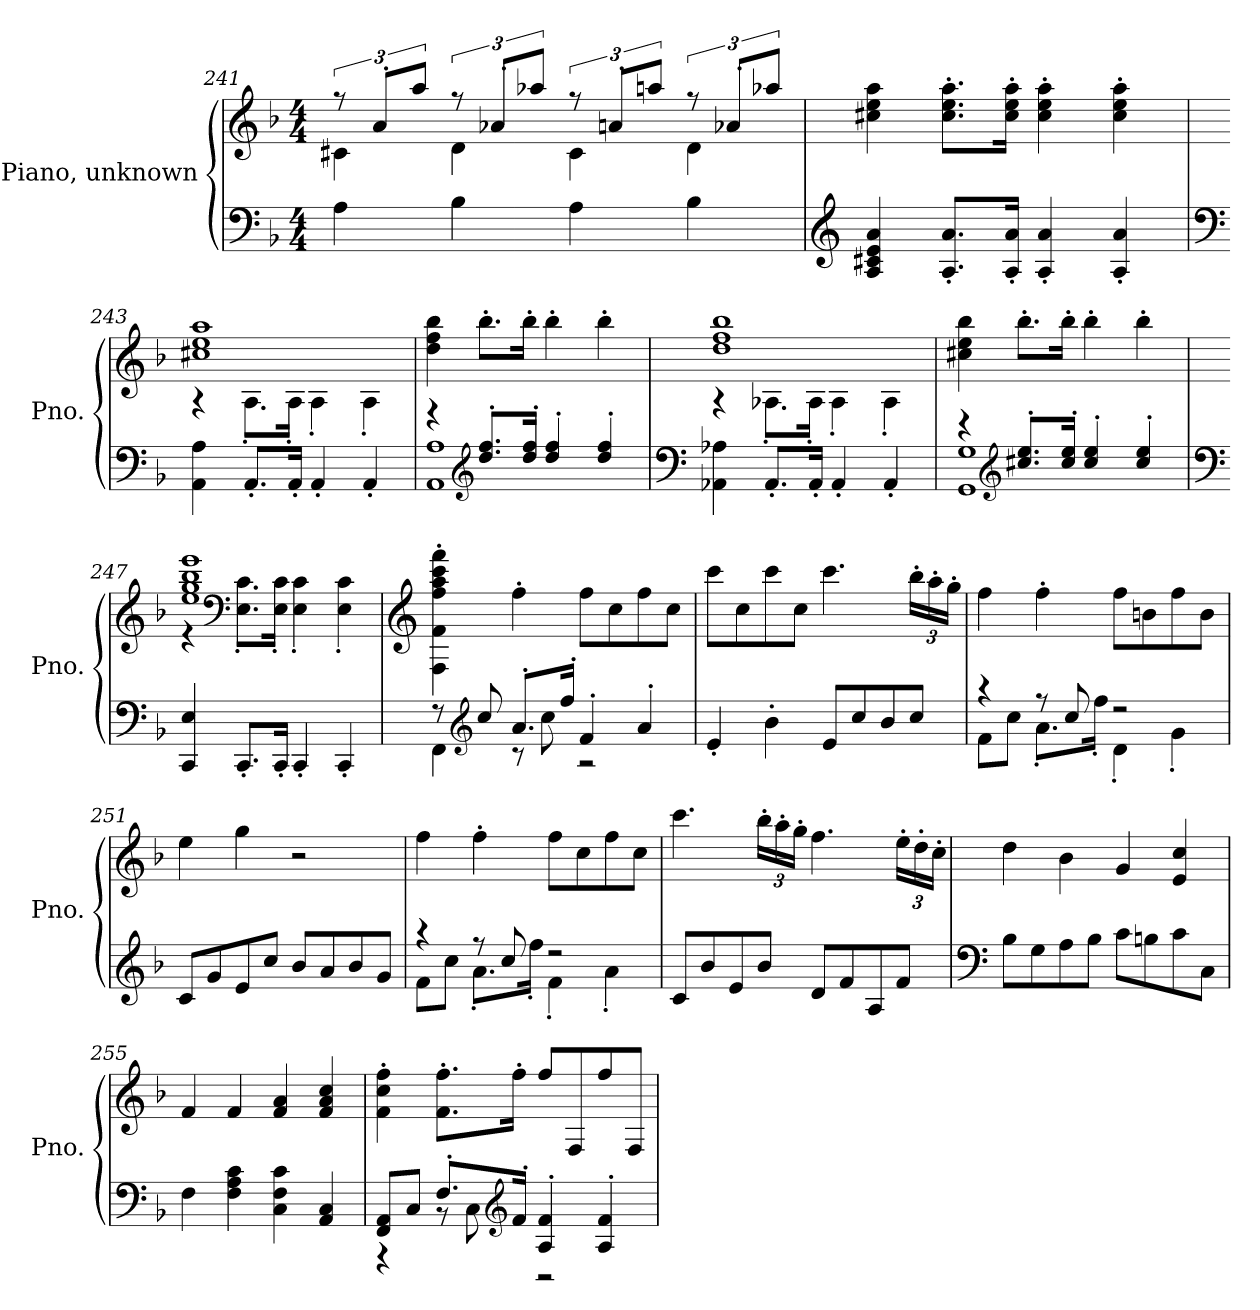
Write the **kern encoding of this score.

**kern	**kern
*part1	*part1
*staff2	*staff1
*I"Piano, unknown	*
*I'Pno.	*
*clefF4	*clefG2
*k[b-]	*k[b-]
*M4/4	*M4/4
=241	=241
*	*^
4A\	12r	4c#X\
.	12a'/L	.
.	12aa/J	.
4B-\	12r	4d\
.	12a-X'/L	.
.	12aa-X/J	.
4A\	12r	4c#\
.	12an'/L	.
.	12aan/J	.
4B-\	12r	4d\
.	12a-X'/L	.
.	12aa-X/J	.
*	*v	*v
=242	=242
*clefG2	*
4A/ 4c#X/ 4e/ 4a/	4cc#X\ 4ee\ 4aa\
8.A/' 8.a/'L	8.cc#\' 8.ee\' 8.aa\'L
16A/' 16a/'Jk	16cc#\' 16ee\' 16aa\'Jk
4A/' 4a/'	4cc#\' 4ee\' 4aa\'
4A/' 4a/'	4cc#\' 4ee\' 4aa\'
!!LO:LB:g=z
=243	=243
*clefF4	*
*	*^
4AA\ 4A\	1cc#X 1ee 1aa	4r
8.AA'/L	.	8.A'\L
16AA'/Jk	.	16A'\Jk
4AA'/	.	4A'\
4AA'/	.	4A'\
*	*v	*v
=244	=244
*^	*
4r	1AA 1A	4dd\ 4ff\ 4bb-\
*clefG2	*	*
8.dd/' 8.ff/'L	.	8.bb-'\L
16dd/' 16ff/'Jk	.	16bb-'\Jk
4dd/' 4ff/'	.	4bb-'\
4dd/' 4ff/'	.	4bb-'\
*v	*v	*
=245	=245
*clefF4	*
*	*^
4AA-X\ 4A-X\	1dd 1ff 1bb-	4r
8.AA-'/L	.	8.A-X'\L
16AA-'/Jk	.	16A-'\Jk
4AA-'/	.	4A-'\
4AA-'/	.	4A-'\
*	*v	*v
=246	=246
*^	*
4r	1GG 1G	4cc#X\ 4ee\ 4bb-\
*clefG2	*	*
8.cc#X/' 8.ee/'L	.	8.bb-'\L
16cc#/' 16ee/'Jk	.	16bb-'\Jk
4cc#/' 4ee/'	.	4bb-'\
4cc#/' 4ee/'	.	4bb-'\
*v	*v	*
!!LO:LB:g=z
=247	=247
*clefF4	*
*	*^
4CC/ 4E/	1ee 1gg 1bb- 1eee	4r
*	*clefF4	*
8.CC'/L	.	8.E\' 8.c\'L
16CC'/Jk	.	16E\' 16c\'Jk
4CC'/	.	4E\' 4c\'
4CC'/	.	4E\' 4c\'
*	*v	*v
=248	=248
*	*clefG2
*^	*
8r	4FF\	4F\' 4f\' 4ff\' 4aa\' 4ccc\' 4fff\'
*clefG2	*	*
8cc/	.	.
8.a'/L	8r	4ff'\
.	8cc\	.
16ff'/Jk	.	.
4f'/	2r	8ff\L
.	.	8cc\
4a'/	.	8ff\
.	.	8cc\J
*v	*v	*
=249	=249
4e'/	8ccc\L
.	8cc\
4b-'\	8ccc\
.	8cc\J
8e/L	4.ccc\
8cc/	.
8b-/	.
*	*Xbrackettup
8cc/J	24bb-'\LL
.	24aa'\
.	24gg'\JJ
=250	=250
*^	*
4r	8f\L	4ff\
.	8cc\J	.
8r	8.a'\L	4ff'\
8cc/	.	.
.	16ff'\Jk	.
2r	4d'\	8ff\L
.	.	8bn\
.	4g'\	8ff\
.	.	8b\J
*v	*v	*
!!LO:PB:g=z
=251	=251
8c/L	4ee\
8g/	.
8e/	4gg\
8cc/J	.
8b-/L	2r
8a/	.
8b-/	.
8g/J	.
=252	=252
*^	*
4r	8f\L	4ff\
.	8cc\J	.
8r	8.a'\L	4ff'\
8cc/	.	.
.	16ff'\Jk	.
2r	4f'\	8ff\L
.	.	8cc\
.	4a'\	8ff\
.	.	8cc\J
*v	*v	*
=253	=253
8c/L	4.ccc\
8b-/	.
8e/	.
8b-/J	24bb-'\LL
.	24aa'\
.	24gg'\JJ
8d/L	4.ff\
8f/	.
8A/	.
8f/J	24ee'\LL
.	24dd'\
.	24cc'\JJ
=254	=254
*clefF4	*
8B-\L	4dd\
8G\	.
8A\	4b-\
8B-\J	.
8c\L	4g/
8Bn\	.
8c\	4e/ 4cc/
8C\J	.
!!LO:LB:g=z
=255	=255
4F\	4f/
4F\ 4A\ 4c\	4f/
4C\ 4F\ 4c\	4f/ 4a/
4AA/ 4C/	4f/ 4a/ 4cc/
=256	=256
*^	*
8FF/ 8AA/L	4r	4f\' 4cc\' 4ff\'
8C/J	.	.
8.F'/L	8r	8.f\' 8.ff\'L
.	8C\	.
*clefG2	*	*
16f'/Jk	.	16ff'\Jk
4A/' 4f/'	2r	8ff/L
.	.	8F/
4A/' 4f/'	.	8ff/
.	.	8F/J
*v	*v	*
=	=
*-	*-
